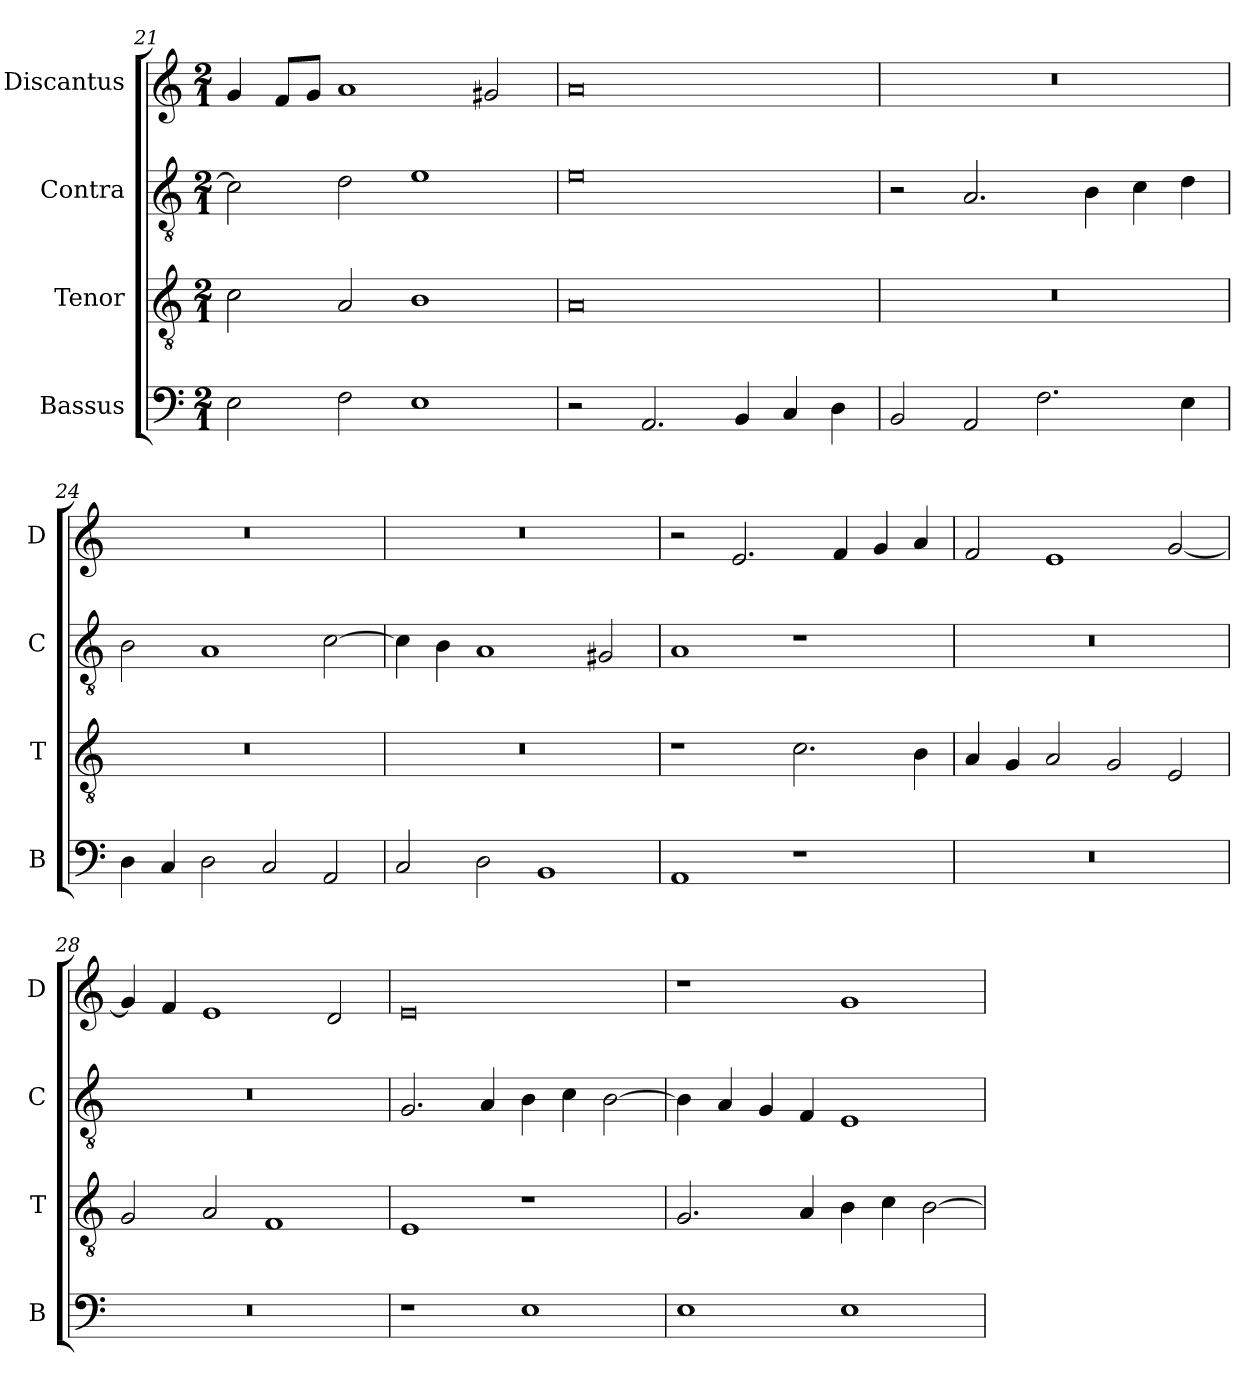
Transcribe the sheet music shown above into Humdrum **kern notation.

**kern	**kern	**kern	**kern
*part4	*part3	*part2	*part1
*staff4	*staff3	*staff2	*staff1
*I"Bassus	*I"Tenor	*I"Contra	*I"Discantus
*I'B	*I'T	*I'C	*I'D
*clefF4	*clefGv2	*clefGv2	*clefG2
*k[]	*k[]	*k[]	*k[]
*M2/1	*M2/1	*M2/1	*M2/1
=21	=21	=21	=21
2E\	2c\	2c\]	4g/
.	.	.	8f/L
.	.	.	8g/J
2F\	2A/	2d\	1a
1E	1B	1e	.
.	.	.	2g#X/
=22	=22	=22	=22
2r	0A	0e	0a
2.AA/	.	.	.
4BB/	.	.	.
4C/	.	.	.
4D\	.	.	.
=23	=23	=23	=23
2BB/	0r	2r	0r
2AA/	.	2.A/	.
2.F\	.	.	.
.	.	4B\	.
.	.	4c\	.
4E\	.	4d\	.
=24	=24	=24	=24
4D\	0r	2B\	0r
4C/	.	.	.
2D\	.	1A	.
2C/	.	.	.
2AA/	.	[2c\	.
=25	=25	=25	=25
2C/	0r	4c\]	0r
.	.	4B\	.
2D\	.	1A	.
1BB	.	.	.
.	.	2G#X/	.
=26	=26	=26	=26
1AA	1r	1A	2r
.	.	.	2.e/
1r	2.c\	1r	.
.	.	.	4f/
.	.	.	4g/
.	4B\	.	4a/
=27	=27	=27	=27
0r	4A/	0r	2f/
.	4G/	.	.
.	2A/	.	1e
.	2G/	.	.
.	2E/	.	[2g/
=28	=28	=28	=28
0r	2G/	0r	4g/]
.	.	.	4f/
.	2A/	.	1e
.	1F	.	.
.	.	.	2d/
=29	=29	=29	=29
1r	1E	2.G/	0e
.	.	4A/	.
1E	1r	4B\	.
.	.	4c\	.
.	.	[2B\	.
=30	=30	=30	=30
1E	2.G/	4B\]	1r
.	.	4A/	.
.	.	4G/	.
.	4A/	4F/	.
1E	4B\	1E	1g
.	4c\	.	.
.	[2B\	.	.
=	=	=	=
*-	*-	*-	*-
